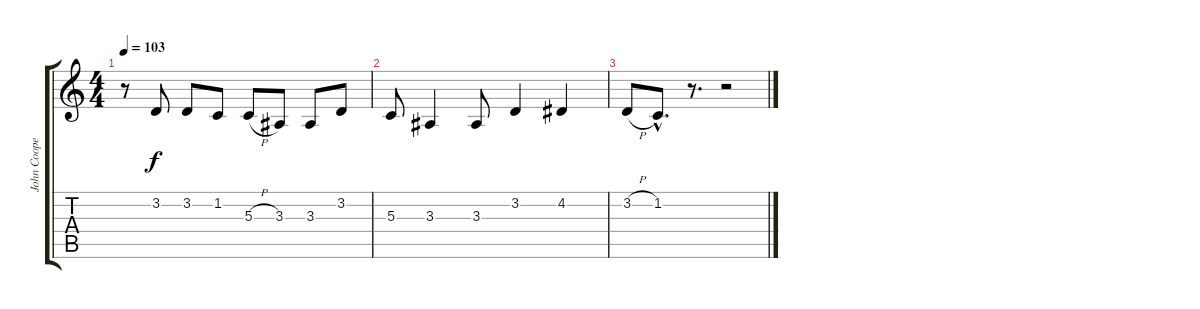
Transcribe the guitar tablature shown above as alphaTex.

\track ("John Cooper - Vocals" "John Coope") {instrument clarinet}
\staff {score tabs}
\tuning (E4 B3 G3 D3 A2 E2) {hide}
\ts (4 4)
\tempo 103
\clef g2
\ks c
r.8{dy f} 3.2.8 3.2.8 1.2.8 5.3{h}.8 3.3.8 3.3.8 3.2.8 |
5.3.8 3.3.4 3.3.8 3.2.4 4.2.4 |
3.2{h}.8 1.2{hac}.8{d} r.8{d} r.2
